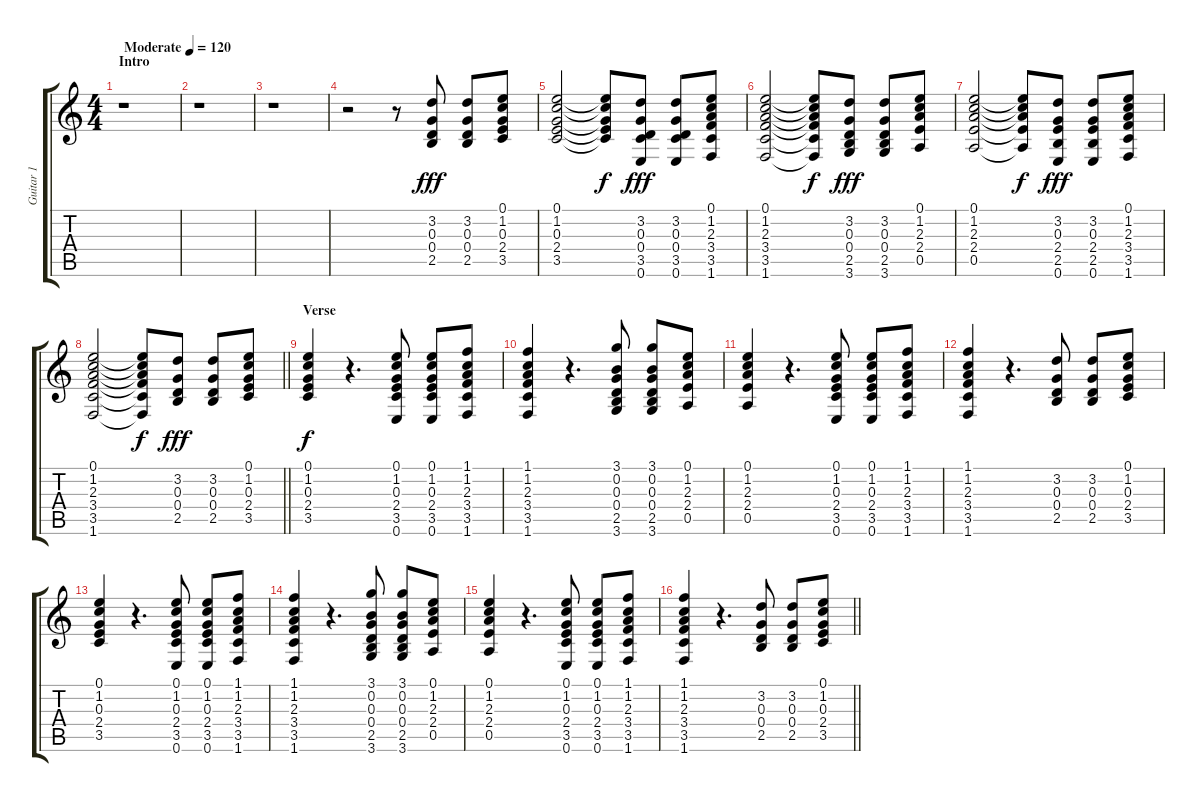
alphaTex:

\track ("Guitar 1" "Guitar 1") {instrument distortionguitar}
\staff {score tabs}
\tuning (E4 B3 G3 D3 A2 E2) {hide}
\ts (4 4)
\section ("" "Intro")
\tempo (120 "Moderate")
\clef g2
\ks c
r.1{dy fff instrument distortionguitar} |
r.1 |
r.1 |
r.2 r.8 (3.2 0.3 0.4 2.5).8 (3.2 0.3 0.4 2.5).8 (0.1 1.2 0.3 2.4 3.5).8 |
(0.1 1.2 0.3 2.4 3.5).2 (0.1{t} 1.2{t} 0.3{t} 2.4{t} 3.5{t}).8{dy f} (3.2 0.3 0.4 3.5 0.6).8{dy fff} (3.2 0.3 0.4 3.5 0.6).8 (0.1 1.2 2.3 3.4 3.5 1.6).8 |
(0.1 1.2 2.3 3.4 3.5 1.6).2 (0.1{t} 1.2{t} 2.3{t} 3.4{t} 3.5{t} 1.6{t}).8{dy f} (3.2 0.3 0.4 2.5 3.6).8{dy fff} (3.2 0.3 0.4 2.5 3.6).8 (0.1 1.2 2.3 2.4 0.5).8 |
(0.1 1.2 2.3 2.4 0.5).2 (0.1{t} 1.2{t} 2.3{t} 2.4{t} 0.5{t}).8{dy f} (3.2 0.3 2.4 2.5 0.6).8{dy fff} (3.2 0.3 2.4 2.5 0.6).8 (0.1 1.2 2.3 3.4 3.5 1.6).8 |
\barLineRight lightlight
(0.1 1.2 2.3 3.4 3.5 1.6).2 (0.1{t} 1.2{t} 2.3{t} 3.4{t} 3.5{t} 1.6{t}).8{dy f} (3.2 0.3 0.4 2.5).8{dy fff} (3.2 0.3 0.4 2.5).8 (0.1 1.2 0.3 2.4 3.5).8 |
\section ("" "Verse")
(0.1 1.2 0.3 2.4 3.5).4{dy f} r.4{d} (0.1 1.2 0.3 2.4 3.5 0.6).8 (0.1 1.2 0.3 2.4 3.5 0.6).8 (1.1 1.2 2.3 3.4 3.5 1.6).8 |
(1.1 1.2 2.3 3.4 3.5 1.6).4 r.4{d} (3.1 0.2 0.3 0.4 2.5 3.6).8 (3.1 0.2 0.3 0.4 2.5 3.6).8 (0.1 1.2 2.3 2.4 0.5).8 |
(0.1 1.2 2.3 2.4 0.5).4 r.4{d} (0.1 1.2 0.3 2.4 3.5 0.6).8 (0.1 1.2 0.3 2.4 3.5 0.6).8 (1.1 1.2 2.3 3.4 3.5 1.6).8 |
(1.1 1.2 2.3 3.4 3.5 1.6).4 r.4{d} (3.2 0.3 0.4 2.5).8 (3.2 0.3 0.4 2.5).8 (0.1 1.2 0.3 2.4 3.5).8 |
(0.1 1.2 0.3 2.4 3.5).4 r.4{d} (0.1 1.2 0.3 2.4 3.5 0.6).8 (0.1 1.2 0.3 2.4 3.5 0.6).8 (1.1 1.2 2.3 3.4 3.5 1.6).8 |
(1.1 1.2 2.3 3.4 3.5 1.6).4 r.4{d} (3.1 0.2 0.3 0.4 2.5 3.6).8 (3.1 0.2 0.3 0.4 2.5 3.6).8 (0.1 1.2 2.3 2.4 0.5).8 |
(0.1 1.2 2.3 2.4 0.5).4 r.4{d} (0.1 1.2 0.3 2.4 3.5 0.6).8 (0.1 1.2 0.3 2.4 3.5 0.6).8 (1.1 1.2 2.3 3.4 3.5 1.6).8 |
\barLineRight lightlight
(1.1 1.2 2.3 3.4 3.5 1.6).4 r.4{d} (3.2 0.3 0.4 2.5).8 (3.2 0.3 0.4 2.5).8 (0.1 1.2 0.3 2.4 3.5).8
